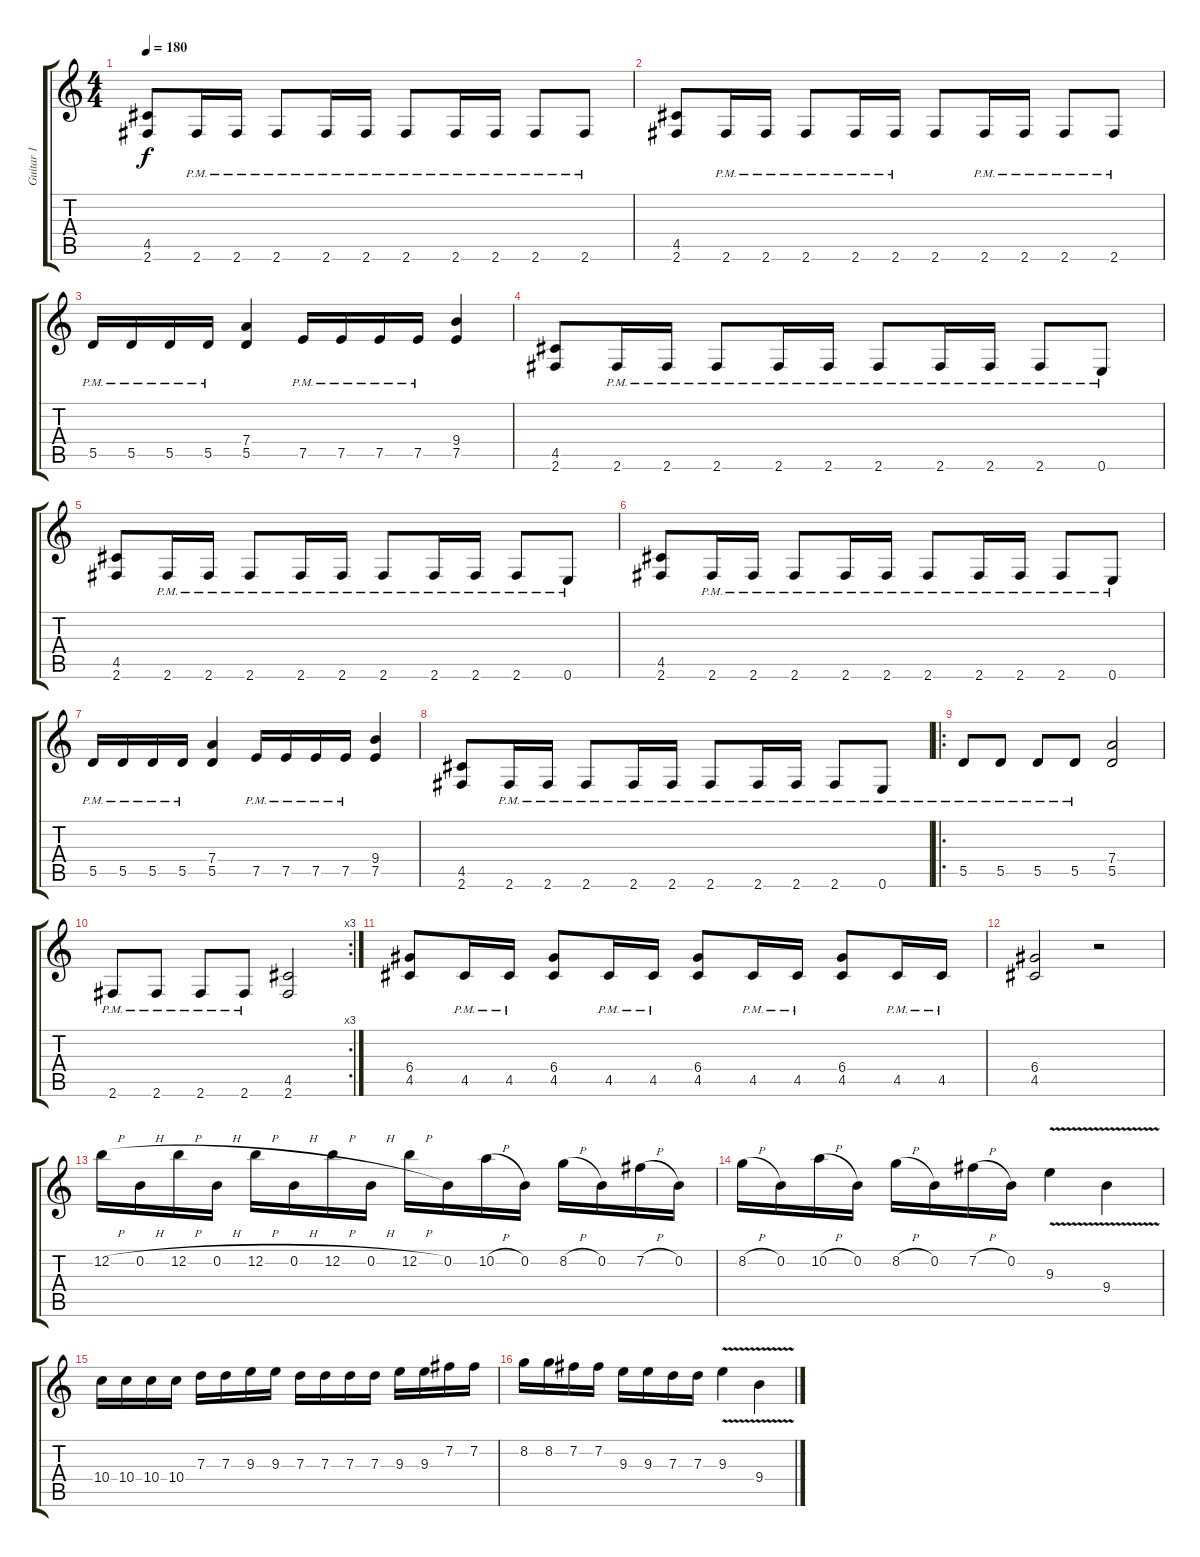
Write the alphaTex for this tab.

\track ("Guitar 1" "Guitar 1") {instrument distortionguitar}
\staff {score tabs}
\tuning (E4 B3 G3 D3 A2 E2) {hide}
\ts (4 4)
\tempo 180
\clef g2
\ks c
(4.5 2.6).8{dy f} 2.6{pm}.16 2.6{pm}.16 2.6{pm}.8 2.6{pm}.16 2.6{pm}.16 2.6{pm}.8 2.6{pm}.16 2.6{pm}.16 2.6{pm}.8 2.6{pm}.8 |
(4.5 2.6).8 2.6{pm}.16 2.6{pm}.16 2.6{pm}.8 2.6{pm}.16 2.6{pm}.16 2.6.8 2.6{pm}.16 2.6{pm}.16 2.6{pm}.8 2.6{pm}.8 |
5.5{pm}.16 5.5{pm}.16 5.5{pm}.16 5.5{pm}.16 (7.4 5.5).4 7.5{pm}.16 7.5{pm}.16 7.5{pm}.16 7.5{pm}.16 (9.4 7.5).4 |
(4.5 2.6).8 2.6{pm}.16 2.6{pm}.16 2.6{pm}.8 2.6{pm}.16 2.6{pm}.16 2.6{pm}.8 2.6{pm}.16 2.6{pm}.16 2.6{pm}.8 0.6{pm}.8 |
(4.5 2.6).8 2.6{pm}.16 2.6{pm}.16 2.6{pm}.8 2.6{pm}.16 2.6{pm}.16 2.6{pm}.8 2.6{pm}.16 2.6{pm}.16 2.6{pm}.8 0.6{pm}.8 |
(4.5 2.6).8 2.6{pm}.16 2.6{pm}.16 2.6{pm}.8 2.6{pm}.16 2.6{pm}.16 2.6{pm}.8 2.6{pm}.16 2.6{pm}.16 2.6{pm}.8 0.6{pm}.8 |
5.5{pm}.16 5.5{pm}.16 5.5{pm}.16 5.5{pm}.16 (7.4 5.5).4 7.5{pm}.16 7.5{pm}.16 7.5{pm}.16 7.5{pm}.16 (9.4 7.5).4 |
(4.5 2.6).8 2.6{pm}.16 2.6{pm}.16 2.6{pm}.8 2.6{pm}.16 2.6{pm}.16 2.6{pm}.8 2.6{pm}.16 2.6{pm}.16 2.6{pm}.8 0.6{pm}.8 |
\ro
5.5{pm}.8 5.5{pm}.8 5.5{pm}.8 5.5{pm}.8 (7.4 5.5).2 |
\rc 3
2.6{pm}.8 2.6{pm}.8 2.6{pm}.8 2.6{pm}.8 (4.5 2.6).2 |
(6.4 4.5).8 4.5{pm}.16 4.5{pm}.16 (6.4 4.5).8 4.5{pm}.16 4.5{pm}.16 (6.4 4.5).8 4.5{pm}.16 4.5{pm}.16 (6.4 4.5).8 4.5{pm}.16 4.5{pm}.16 |
(6.4 4.5).2 r.2 |
12.2{h}.16 0.2{h}.16 12.2{h}.16 0.2{h}.16 12.2{h}.16 0.2{h}.16 12.2{h}.16 0.2{h}.16 12.2{h}.16 0.2.16 10.2{h}.16 0.2.16 8.2{h}.16 0.2.16 7.2{h}.16 0.2.16 |
8.2{h}.16 0.2.16 10.2{h}.16 0.2.16 8.2{h}.16 0.2.16 7.2{h}.16 0.2.16 9.3{v}.4 9.4{v}.4 |
10.4.16 10.4.16 10.4.16 10.4.16 7.3.16 7.3.16 9.3.16 9.3.16 7.3.16 7.3.16 7.3.16 7.3.16 9.3.16 9.3.16 7.2.16 7.2.16 |
8.2.16 8.2.16 7.2.16 7.2.16 9.3.16 9.3.16 7.3.16 7.3.16 9.3{v}.4 9.4{v}.4
